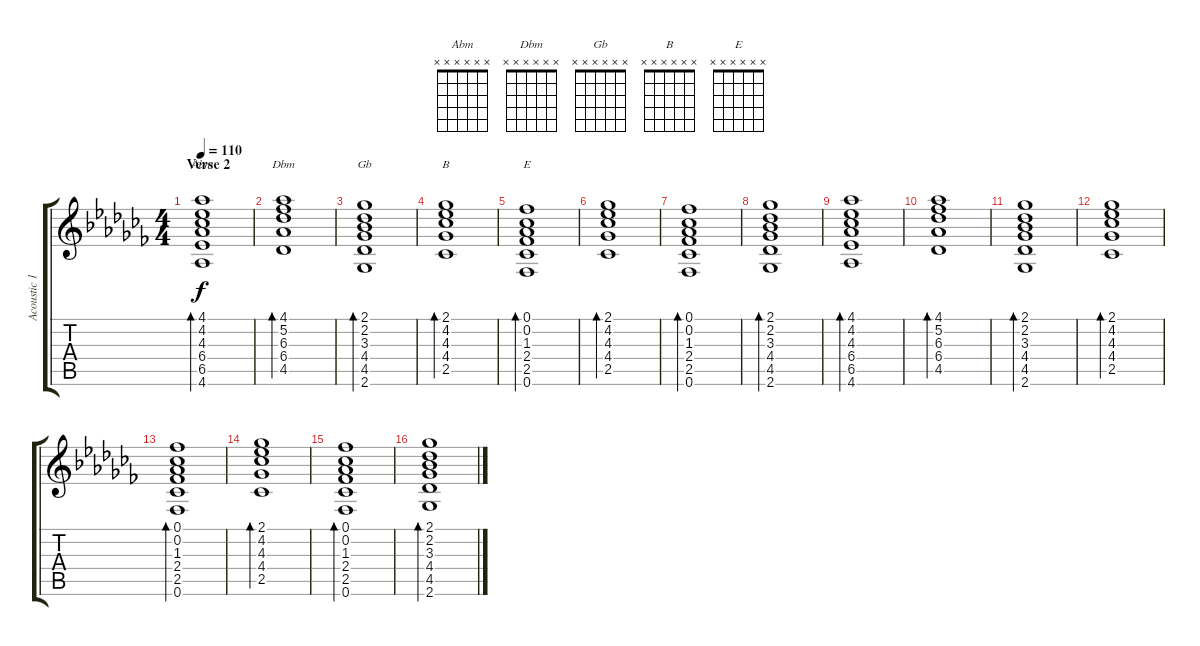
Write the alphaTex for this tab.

\track ("Acoustic 1" "Acoustic 1") {instrument acousticguitarsteel}
\staff {score tabs}
\tuning (E4 B3 G3 D3 A2 E2) {hide}
\chord ("Abm" x x x x x x)
\chord ("Dbm" x x x x x x)
\chord ("Gb" x x x x x x)
\chord ("B" x x x x x x)
\chord ("E" x x x x x x)
\ts (4 4)
\section ("" "Verse 2")
\tempo 110
\clef g2
\ks abminor
(4.1 4.2 4.3 6.4 6.5 4.6).1{bd 480 ch "Abm" dy f} |
(4.1 5.2 6.3 6.4 4.5).1{bd 480 ch "Dbm"} |
(2.1 2.2 3.3 4.4 4.5 2.6).1{bd 480 ch "Gb"} |
(2.1 4.2 4.3 4.4 2.5).1{bd 480 ch "B"} |
(0.1 0.2 1.3 2.4 2.5 0.6).1{bd 480 ch "E"} |
(2.1 4.2 4.3 4.4 2.5).1{bd 480} |
(0.1 0.2 1.3 2.4 2.5 0.6).1{bd 480} |
(2.1 2.2 3.3 4.4 4.5 2.6).1{bd 480} |
(4.1 4.2 4.3 6.4 6.5 4.6).1{bd 480} |
(4.1 5.2 6.3 6.4 4.5).1{bd 480} |
(2.1 2.2 3.3 4.4 4.5 2.6).1{bd 480} |
(2.1 4.2 4.3 4.4 2.5).1{bd 480} |
(0.1 0.2 1.3 2.4 2.5 0.6).1{bd 480} |
(2.1 4.2 4.3 4.4 2.5).1{bd 480} |
(0.1 0.2 1.3 2.4 2.5 0.6).1{bd 480} |
(2.1 2.2 3.3 4.4 4.5 2.6).1{bd 480}
